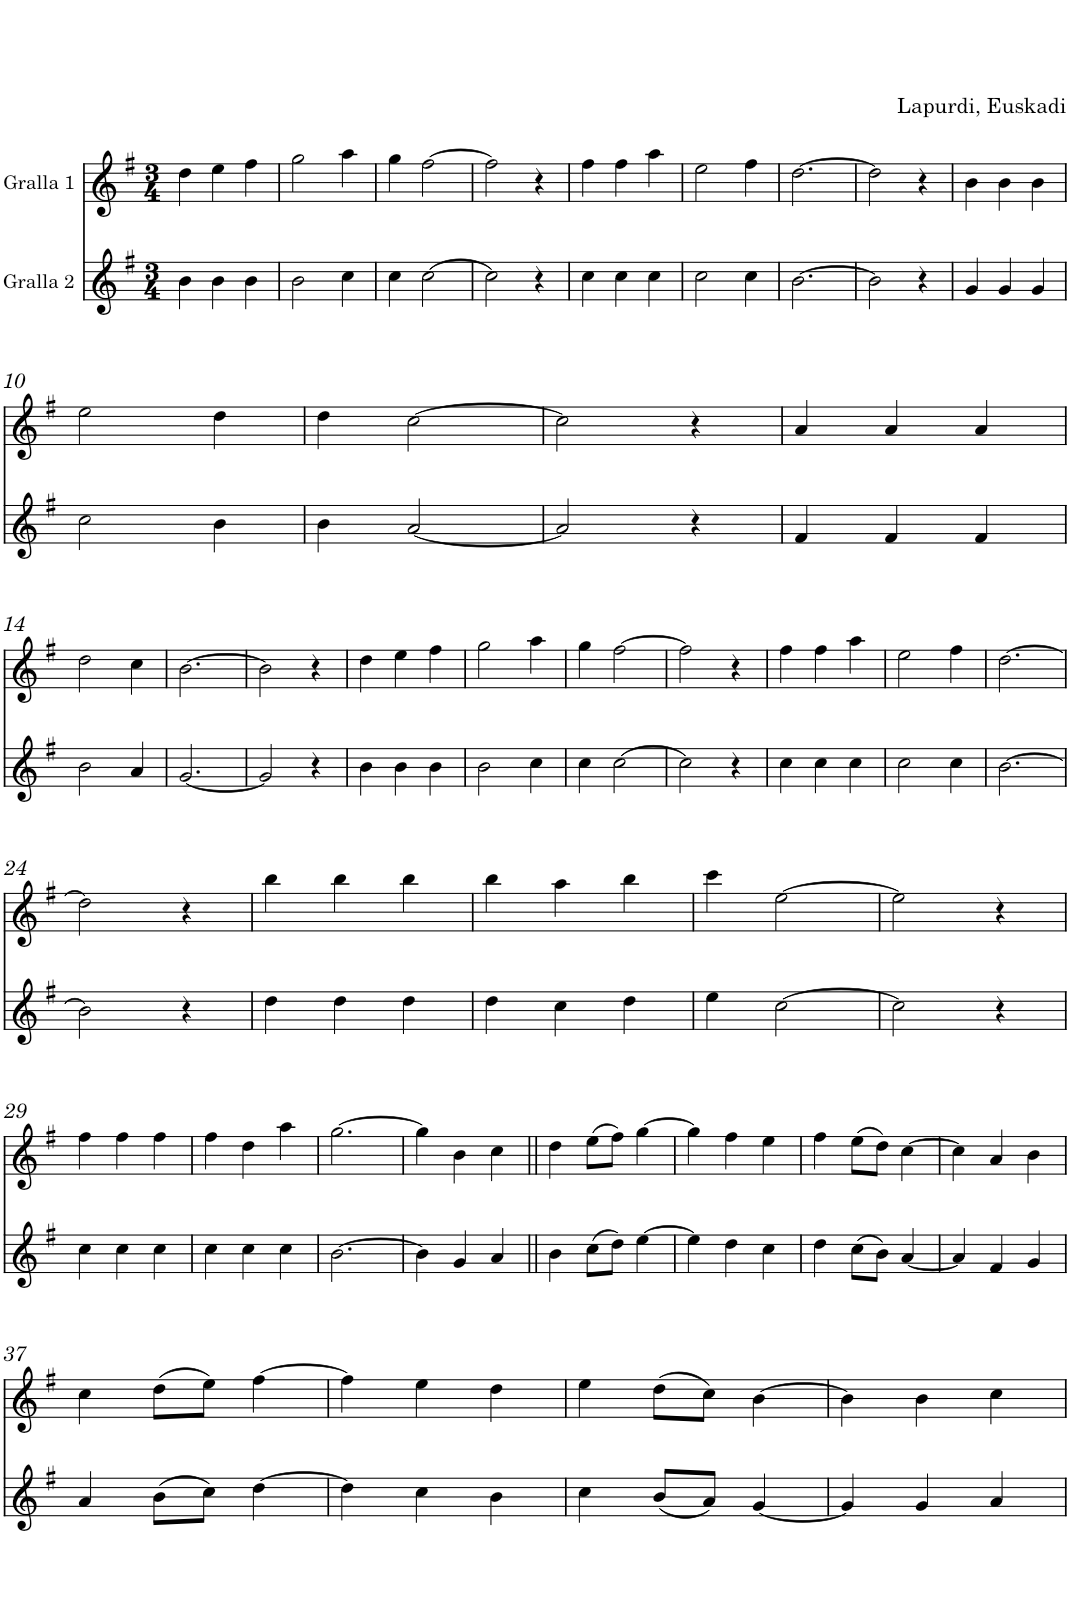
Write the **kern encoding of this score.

**kern	**kern
*part2	*part1
*staff2	*staff1
*I"Gralla 2	*I"Gralla 1
*clefG2	*clefG2
*	*Trd1c2
*k[f#]	*k[f#]
*M3/4	*M3/4
=1	=1
4b\	4dd\
4b\	4ee\
4b\	4ff#\
=2	=2
2b\	2gg\
4cc\	4aa\
=3	=3
4cc\	4gg\
[2cc\	[2ff#\
=4	=4
2cc\]	2ff#\]
4r	4r
=5	=5
4cc\	4ff#\
4cc\	4ff#\
4cc\	4aa\
=6	=6
2cc\	2ee\
4cc\	4ff#\
=7	=7
[2.b\	[2.dd\
=8	=8
2b\]	2dd\]
4r	4r
=9	=9
4g/	4b\
4g/	4b\
4g/	4b\
!!LO:LB:g=z
=10	=10
2cc\	2ee\
4b\	4dd\
=11	=11
4b\	4dd\
[2a/	[2cc\
=12	=12
2a/]	2cc\]
4r	4r
=13	=13
4f#/	4a/
4f#/	4a/
4f#/	4a/
!!LO:LB:g=z
=14	=14
2b\	2dd\
4a/	4cc\
=15	=15
[2.g/	[2.b\
=16	=16
2g/]	2b\]
4r	4r
=17	=17
4b\	4dd\
4b\	4ee\
4b\	4ff#\
=18	=18
2b\	2gg\
4cc\	4aa\
=19	=19
4cc\	4gg\
[2cc\	[2ff#\
=20	=20
2cc\]	2ff#\]
4r	4r
=21	=21
4cc\	4ff#\
4cc\	4ff#\
4cc\	4aa\
=22	=22
2cc\	2ee\
4cc\	4ff#\
=23	=23
[2.b\	[2.dd\
!!LO:LB:g=z
=24	=24
2b\]	2dd\]
4r	4r
=25	=25
4dd\	4bb\
4dd\	4bb\
4dd\	4bb\
=26	=26
4dd\	4bb\
4cc\	4aa\
4dd\	4bb\
=27	=27
4ee\	4ccc\
[2cc\	[2ee\
=28	=28
2cc\]	2ee\]
4r	4r
!!LO:LB:g=z
=29	=29
4cc\	4ff#\
4cc\	4ff#\
4cc\	4ff#\
=30	=30
4cc\	4ff#\
4cc\	4dd\
4cc\	4aa\
=31	=31
[2.b\	[2.gg\
=32	=32
4b\]	4gg\]
4g/	4b\
4a/	4cc\
=33||	=33||
4b\	4dd\
(>8cc\L	(>8ee\L
8dd\J)	8ff#\J)
[4ee\	[4gg\
=34	=34
4ee\]	4gg\]
4dd\	4ff#\
4cc\	4ee\
=35	=35
4dd\	4ff#\
(>8cc\L	(>8ee\L
8b\J)	8dd\J)
[4a/	[4cc\
=36	=36
4a/]	4cc\]
4f#/	4a/
4g/	4b\
!!LO:LB:g=z
=37	=37
4a/	4cc\
(>8b\L	(>8dd\L
8cc\J)	8ee\J)
[4dd\	[4ff#\
=38	=38
4dd\]	4ff#\]
4cc\	4ee\
4b\	4dd\
=39	=39
4cc\	4ee\
(<8b/L	(>8dd\L
8a/J)	8cc\J)
[4g/	[4b\
=40	=40
4g/]	4b\]
4g/	4b\
4a/	4cc\
=	=
*-	*-
